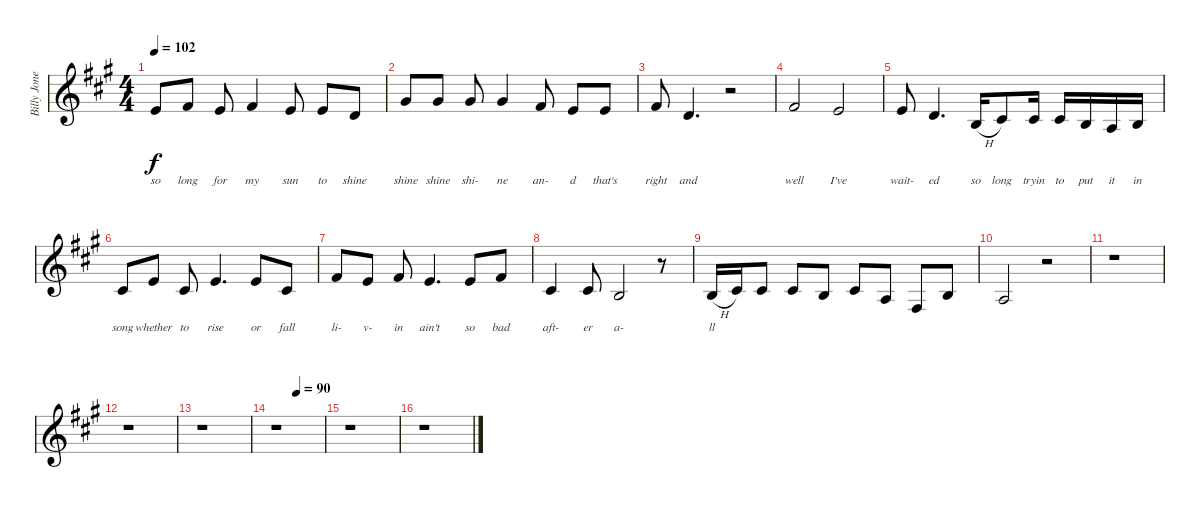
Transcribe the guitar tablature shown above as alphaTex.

\track ("Billy Jones Vocals" "Billy Jone") {instrument flute}
\staff {score}
\tuning (E4 B3 G3 D3 A2 E2) {hide}
\ts (4 4)
\tempo 102
\clef g2
\ks a
5.2.8{lyrics (0 "so") lyrics (1 "") lyrics (2 "") lyrics (3 "") lyrics (4 "") dy f} 7.2.8{lyrics (0 "long") lyrics (1 "") lyrics (2 "") lyrics (3 "") lyrics (4 "")} 5.2.8{lyrics (0 "for") lyrics (1 "") lyrics (2 "") lyrics (3 "") lyrics (4 "")} 7.2.4{lyrics (0 "my") lyrics (1 "") lyrics (2 "") lyrics (3 "") lyrics (4 "")} 5.2.8{lyrics (0 "sun") lyrics (1 "") lyrics (2 "") lyrics (3 "") lyrics (4 "")} 5.2.8{lyrics (0 "to") lyrics (1 "") lyrics (2 "") lyrics (3 "") lyrics (4 "")} 7.3.8{lyrics (0 "shine") lyrics (1 "") lyrics (2 "") lyrics (3 "") lyrics (4 "")} |
4.1.8{lyrics (0 "shine") lyrics (1 "") lyrics (2 "") lyrics (3 "") lyrics (4 "")} 4.1.8{lyrics (0 "shine") lyrics (1 "") lyrics (2 "") lyrics (3 "") lyrics (4 "")} 4.1.8{lyrics (0 "shi-") lyrics (1 "") lyrics (2 "") lyrics (3 "") lyrics (4 "")} 4.1.4{lyrics (0 "ne") lyrics (1 "") lyrics (2 "") lyrics (3 "") lyrics (4 "")} 7.2.8{lyrics (0 "an-") lyrics (1 "") lyrics (2 "") lyrics (3 "") lyrics (4 "")} 5.2.8{lyrics (0 "d") lyrics (1 "") lyrics (2 "") lyrics (3 "") lyrics (4 "")} 5.2.8{lyrics (0 "that's") lyrics (1 "") lyrics (2 "") lyrics (3 "") lyrics (4 "")} |
7.2.8{lyrics (0 "right") lyrics (1 "") lyrics (2 "") lyrics (3 "") lyrics (4 "")} 7.3.4{d lyrics (0 "and") lyrics (1 "") lyrics (2 "") lyrics (3 "") lyrics (4 "")} r.2 |
7.2.2{lyrics (0 "well") lyrics (1 "") lyrics (2 "") lyrics (3 "") lyrics (4 "")} 5.2.2{lyrics (0 "I've") lyrics (1 "") lyrics (2 "") lyrics (3 "") lyrics (4 "")} |
5.2.8{lyrics (0 "wait-") lyrics (1 "") lyrics (2 "") lyrics (3 "") lyrics (4 "")} 7.3.4{d lyrics (0 "ed") lyrics (1 "") lyrics (2 "") lyrics (3 "") lyrics (4 "")} 4.3{h}.16{lyrics (0 "so") lyrics (1 "") lyrics (2 "") lyrics (3 "") lyrics (4 "")} 6.3.8{lyrics (0 "long") lyrics (1 "") lyrics (2 "") lyrics (3 "") lyrics (4 "")} 6.3.16{lyrics (0 "tryin") lyrics (1 "") lyrics (2 "") lyrics (3 "") lyrics (4 "")} 6.3.16{lyrics (0 "to") lyrics (1 "") lyrics (2 "") lyrics (3 "") lyrics (4 "")} 4.3.16{lyrics (0 "put") lyrics (1 "") lyrics (2 "") lyrics (3 "") lyrics (4 "")} 7.4.16{lyrics (0 "it") lyrics (1 "") lyrics (2 "") lyrics (3 "") lyrics (4 "")} 4.3.16{lyrics (0 "in") lyrics (1 "") lyrics (2 "") lyrics (3 "") lyrics (4 "")} |
6.3.8{lyrics (0 "song") lyrics (1 "") lyrics (2 "") lyrics (3 "") lyrics (4 "")} 5.2.8{lyrics (0 "whether") lyrics (1 "") lyrics (2 "") lyrics (3 "") lyrics (4 "")} 6.3.8{lyrics (0 "to") lyrics (1 "") lyrics (2 "") lyrics (3 "") lyrics (4 "")} 5.2.4{d lyrics (0 "rise") lyrics (1 "") lyrics (2 "") lyrics (3 "") lyrics (4 "")} 5.2.8{lyrics (0 "or") lyrics (1 "") lyrics (2 "") lyrics (3 "") lyrics (4 "")} 6.3.8{lyrics (0 "fall") lyrics (1 "") lyrics (2 "") lyrics (3 "") lyrics (4 "")} |
7.2.8{lyrics (0 "li-") lyrics (1 "") lyrics (2 "") lyrics (3 "") lyrics (4 "")} 5.2.8{lyrics (0 "v-") lyrics (1 "") lyrics (2 "") lyrics (3 "") lyrics (4 "")} 7.2.8{lyrics (0 "in") lyrics (1 "") lyrics (2 "") lyrics (3 "") lyrics (4 "")} 5.2{be (custom 0 0 10 4 20 4 30 0 60 0)}.4{d lyrics (0 "ain't") lyrics (1 "") lyrics (2 "") lyrics (3 "") lyrics (4 "")} 5.2.8{lyrics (0 "so") lyrics (1 "") lyrics (2 "") lyrics (3 "") lyrics (4 "")} 7.2.8{lyrics (0 "bad") lyrics (1 "") lyrics (2 "") lyrics (3 "") lyrics (4 "")} |
6.3.4{lyrics (0 "aft-") lyrics (1 "") lyrics (2 "") lyrics (3 "") lyrics (4 "")} 6.3.8{lyrics (0 "er") lyrics (1 "") lyrics (2 "") lyrics (3 "") lyrics (4 "")} 4.3.2{lyrics (0 "a-") lyrics (1 "") lyrics (2 "") lyrics (3 "") lyrics (4 "")} r.8 |
4.3{h}.16{lyrics (0 "ll") lyrics (1 "") lyrics (2 "") lyrics (3 "") lyrics (4 "")} 6.3.16 6.3.8 6.3.8 4.3.8 6.3.8 7.4.8 4.4.8 4.3.8 |
7.4.2 r.2 |
r.1 |
r.1 |
r.1 |
\tempo (90 0.4375)
r.1 |
r.1 |
r.1
